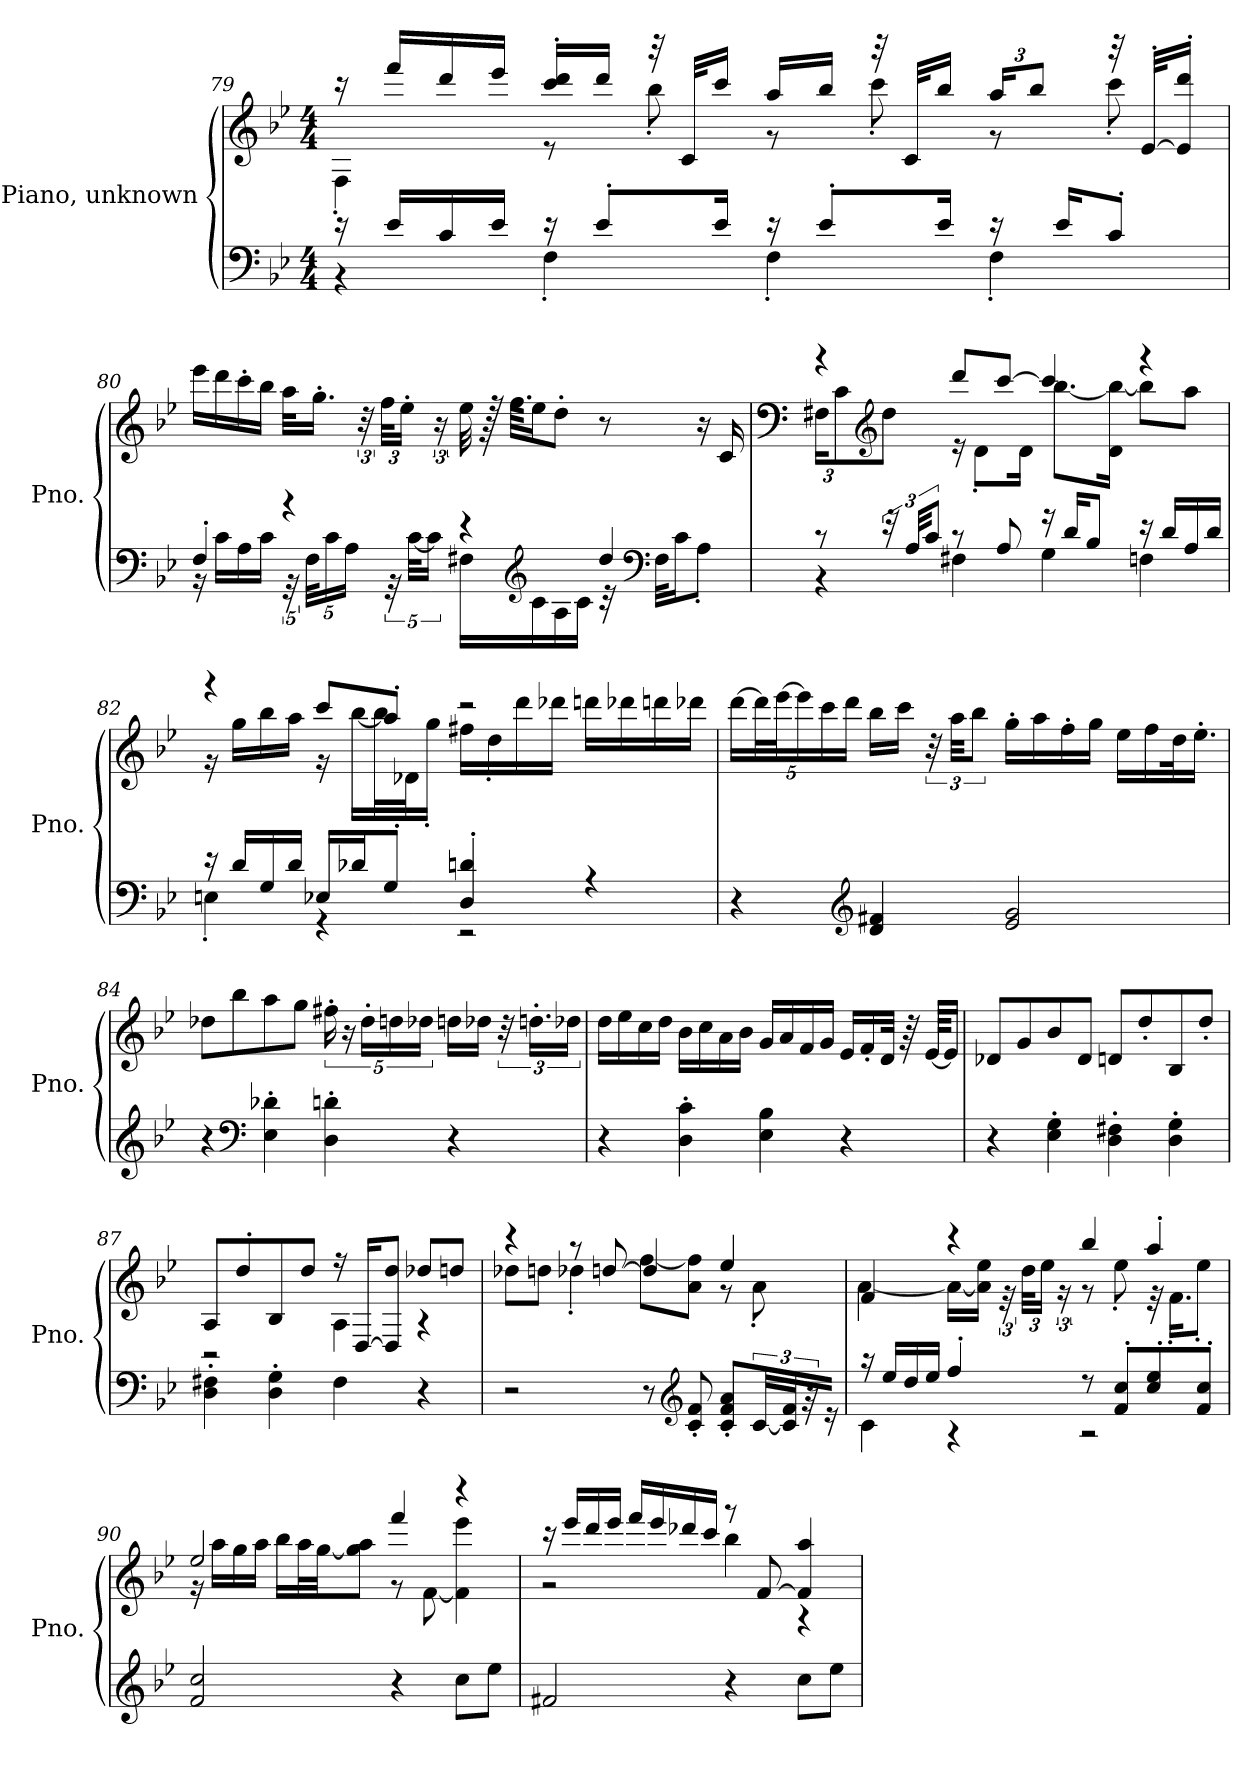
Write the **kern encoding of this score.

**kern	**kern
*part1	*part1
*staff2	*staff1
*I"Piano, unknown	*
*I'Pno.	*
!!LO:LB:g=z
*clefF4	*clefG2
*k[b-e-]	*k[b-e-]
*M4/4	*M4/4
=79	=79
*^	*^
16r	4r	16r	4F'\
16e-/LL	.	16fff/LL	.
16c/	.	16ddd/	.
16e-/JJ	.	16eee-/JJ	.
16r	4F'\	16ccc/' 16ddd/'LL	8r
8e-'/L	.	16ddd/JJ	.
.	.	32r	8bb-'\
.	.	32c/KLL	.
16e-/Jk	.	16ccc/JJ	.
16r	4F'\	16aa/LL	8r
8e-'/L	.	16bb-/JJ	.
.	.	32r	8ccc'\
.	.	32c/KLL	.
16e-/Jk	.	16bb-/JJ	.
*	*	*Xbrackettup	*
16r	4F'\	24aa/KL	8r
.	.	12bb-/J	.
16e-/KL	.	.	.
8c'/J	.	32r	8ccc'\
.	.	[32e-'/KLL	.
.	.	16e-/]' 16ddd/'JJ	.
*	*	*v	*v
!!LO:LB:g=z
=80	=80	=80
4F'/	16r	16eee-\LL
.	16c\LL	16ddd\
.	16A\	16ccc'\
.	16c\JJ	16bb-\JJ
4r	40r	32aa\KLL
.	40F\KLL	.
.	.	16.gg'\JJ
.	20c\	.
.	20A\JJ	.
*	*	*brackettup
.	.	48r
.	.	48ff\KLL
.	40r	.
.	.	24ee-'\JJ
.	[40c\KLL	.
.	20c\JJ]	.
.	.	24r
4r	16F#X\LL	32ee-\
.	.	128r
.	.	64.ff\KKLL
*clefG2	*	*
.	16c\	16ee-\J
.	16A\	8dd'\J
.	16c\JJ	.
4dd/	32r	8r
*clefF4	*	*
.	32F#\KLL	.
.	16c\J	.
.	8A'\J	16r
.	.	16c/
!!LO:LB:g=z
=81	=81	=81
*	*	*clefF4
*	*	*^
*	*	*	*Xbrackettup
8r	4r	4r	24F#X\KL
.	.	.	12c\
*	*	*clefG2	*
48r	.	.	8dd\J
48A/KKL	.	.	.
12c/J	.	.	.
8r	4F#X\	8ddd/L	16r
.	.	.	8d'\L
8A/	.	[8ccc/J	.
.	.	.	16d\Jk
16r	4G\	4ccc/]	[8.bb-\L
16d/KL	.	.	.
8B-/J	.	.	.
.	.	.	16d\ 16bb-\_Jk
16r	4Fn\	4r	8bb-\L]
16d/LL	.	.	.
16A/	.	.	8aa\J
16d/JJ	.	.	.
!!LO:LB:g=z	!!
=82	=82	=82	=82
16r	4En'\	4r	16r
16d/LL	.	.	16gg\LL
16G/	.	.	16bb-\
16d/JJ	.	.	16aa\JJ
16E-X/LL	4r	8ccc/L	16r
16d-X/J	.	.	[16bb-\LL
8G'/J	.	8aa'/J	32bb-\L]
.	.	.	32d-X\J
.	.	.	16gg'\JJ
4D/' 4dn/'	2r	2r	16ff#X\LL
.	.	.	16dd'\
.	.	.	16ddd\
.	.	.	16ddd-X\JJ
4r	.	.	16dddn\LL
.	.	.	16ddd-X\
.	.	.	16dddn\
.	.	.	16ddd-X\JJ
*v	*v	*	*
*	*v	*v
!!LO:LB:g=z
=83	=83
4r	[20ddd\LL
.	40ddd\L]
.	[40eee-\J
.	20eee-\]
.	20ccc\
.	20ddd\JJ
*clefG2	*
4d/ 4f#X/	16bb-\LL
.	16ccc\JJ
*	*brackettup
.	48r
.	48aa\KKL
.	12bb-\J
2e-/ 2g/	16gg'\LL
.	16aa\
.	16ff'\
.	16gg\JJ
.	16ee-\LL
.	16ff\
.	32dd\K
.	16.ee-'\JJ
=84	=84
4r	8dd-X\L
.	8bb-\
*clefF4	*
4E-\' 4d-X\'	8aa\
.	8gg\J
4D\' 4dn\'	20ff#X'\
.	20r
.	20dd-'\LL
.	20ddn\
.	20dd-X\JJ
4r	16ddn\LL
.	16dd-X\JJ
.	48r
.	24.ddn'\LL
.	24dd-X\JJ
!!LO:PB:g=z
=85	=85
4r	16dd\LL
.	16ee-\
.	16cc\
.	16dd\JJ
4D\' 4c\'	16b-\LL
.	16cc\
.	16a\
.	16b-\JJ
4E-\ 4B-\	16g/LL
.	16a/
.	16f/
.	16g/JJ
4r	16e-/LL
.	16f'/
.	32d/JJk
.	64r
.	[64e-/KKLL
.	16e-/JJ]
=86	=86
4r	8d-X/L
.	8g/
4E-\' 4G\'	8b-/
.	8d-/J
4D\' 4F#X\'	8dn/L
.	8dd'/
4D\' 4G\'	8B-/
.	8dd'/J
=87	=87
*	*^
4D\' 4F#X\'	8A/L	2r
.	8dd'/	.
4D\' 4G\'	8B-/	.
.	8dd/J	.
4F#\	16r	4A\
.	[16D/KL	.
.	8D/] 8dd/J	.
4r	8dd-X/L	4r
.	8ddn/J	.
!!LO:LB:g=z	!!
=88	=88	=88
2r	4r	8dd-X\L
.	.	8ddn\J
.	8r	4dd-X'\
.	[8ddn/	.
8r	4dd/]	[8ff\L
*clefG2	*	*
8c/' 8f/'	.	8a\ 8ff\]J
8c/' 8f/' 8a/'L	4ee-/	8r
[48c/LL	.	8a'\
48c/] 48f/JJJ	.	.
48r	.	.
16r	.	.
=89	=89	=89
*^	*	*
16r	4c\	4f/	[4a\
16ee-/LL	.	.	.
16dd/	.	.	.
16ee-/JJ	.	.	.
4ff'/	4r	4r	16a\LL_
.	.	.	16a\] 16ee-\JJ
.	.	.	48r
.	.	.	48dd\KLL
.	.	.	24ee-\JJ
.	.	.	24r
8r	2r	4bb-/	8r
8f/' 8cc/'L	.	.	8ee-'\
8cc/' 8ee-/'	.	4aa'/	32r
.	.	.	16.f'\KL
8f/' 8cc/'J	.	.	8ee-'\J
*v	*v	*	*
!!LO:LB:g=z	!!
=90	=90	=90
2f/ 2cc/	2ee-/	16r
.	.	16aa\LL
.	.	16gg\
.	.	16aa\JJ
.	.	16bb-\LL
.	.	32aa\L
.	.	[32gg\JJ
.	.	8gg\] 8aa\J
4r	4fff/	8r
.	.	[8f\
8cc\L	4r	4f\] 4eee-\
8ee-\J	.	.
=91	=91	=91
2f#X/	16r	2r
.	16eee-/LL	.
.	16ddd/	.
.	16eee-/JJ	.
.	16fff/LL	.
.	16eee-/	.
.	16ddd-X/	.
.	16ccc/JJ	.
4r	8r	4bb-\
.	[8f/	.
8cc\L	4f/] 4aa/	4r
8ee-\J	.	.
*	*v	*v
=	=
*-	*-
